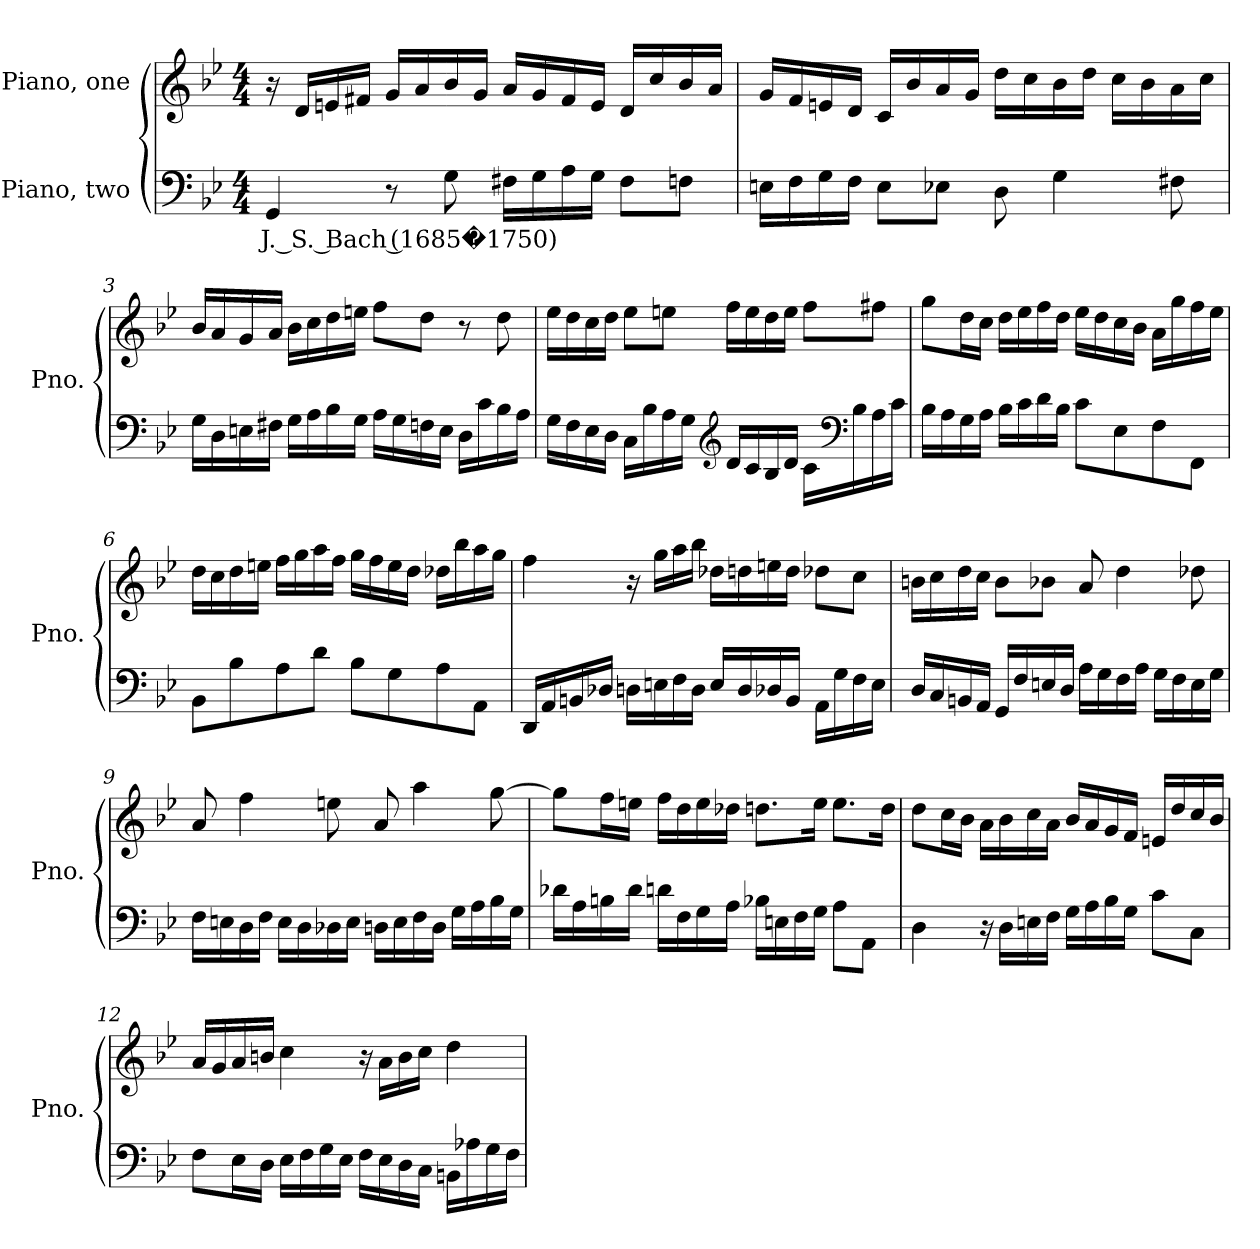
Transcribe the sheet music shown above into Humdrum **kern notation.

**kern	**text	**kern
*part2	*part2	*part1
*staff2	*staff2	*staff1
*I"Piano, two	*	*I"Piano, one
*I'Pno.	*	*I'Pno.
*clefF4	*	*clefG2
*k[b-e-]	*	*k[b-e-]
*M4/4	*	*M4/4
*MM85	*	*MM85
=1	=1	=1
!	!LO:LY:b	!
4GG/	J. S. Bach (1685�1750)	16r
.	.	16d/LL
.	.	16en/
.	.	16f#X/JJ
8r	.	16g/LL
.	.	16a/
8G\	.	16b-/
.	.	16g/JJ
16F#X\LL	.	16a/LL
16G\	.	16g/
16A\	.	16f#/
16G\JJ	.	16e/JJ
8F#\L	.	16d/LL
.	.	16cc/
8Fn\J	.	16b-/
.	.	16a/JJ
!!LO:LB:g=z
=2	=2	=2
16En\LL	.	16g/LL
16F\	.	16f/
16G\	.	16en/
16F\JJ	.	16d/JJ
8E\L	.	16c/LL
.	.	16b-/
8E-X\J	.	16a/
.	.	16g/JJ
8D\	.	16dd\LL
.	.	16cc\
4G\	.	16b-\
.	.	16dd\JJ
.	.	16cc\LL
.	.	16b-\
8F#X\	.	16a\
.	.	16cc\JJ
=3	=3	=3
16G\LL	.	16b-/LL
16D\	.	16a/
16En\	.	16g/
16F#X\JJ	.	16a/JJ
16G\LL	.	16b-\LL
16A\	.	16cc\
16B-\	.	16dd\
16G\JJ	.	16een\JJ
16A\LL	.	8ff\L
16G\	.	.
16Fn\	.	8dd\J
16E\JJ	.	.
16D\LL	.	8r
16c\	.	.
16B-\	.	8dd\
16A\JJ	.	.
!!LO:LB:g=z
=4	=4	=4
16G\LL	.	16ee-\LL
16F\	.	16dd\
16E-\	.	16cc\
16D\JJ	.	16dd\JJ
16C\LL	.	8ee-\L
16B-\	.	.
16A\	.	8een\J
16G\JJ	.	.
*clefG2	*	*
16d/LL	.	16ff\LL
16c/	.	16ee\
16B-/	.	16dd\
16d/JJ	.	16ee\JJ
16c\LL	.	8ff\L
*clefF4	*	*
16B-\	.	.
16A\	.	8ff#X\J
16c\JJ	.	.
=5	=5	=5
16B-\LL	.	8gg\L
16A\	.	.
16G\	.	16dd\L
16A\JJ	.	16cc\JJ
16B-\LL	.	16dd\LL
16c\	.	16ee-\
16d\	.	16ff\
16B-\JJ	.	16dd\JJ
8c\L	.	16ee-\LL
.	.	16dd\
8E-\	.	16cc\
.	.	16b-\JJ
8F\	.	16a\LL
.	.	16gg\
8FF\J	.	16ff\
.	.	16ee-\JJ
!!LO:LB:g=z
=6	=6	=6
8BB-\L	.	16dd\LL
.	.	16cc\
8B-\	.	16dd\
.	.	16een\JJ
8A\	.	16ff\LL
.	.	16gg\
8d\J	.	16aa\
.	.	16ff\JJ
8B-\L	.	16gg\LL
.	.	16ff\
8G\	.	16ee\
.	.	16dd\JJ
8A\	.	16dd-X\LL
.	.	16bb-\
8AA\J	.	16aa\
.	.	16gg\JJ
=7	=7	=7
16DD/LL	.	4ff\
16AA/	.	.
16BBn/	.	.
16D-X/JJ	.	.
16Dn\LL	.	16r
16En\	.	16gg\LL
16F\	.	16aa\
16D\JJ	.	16bb-\JJ
16E/LL	.	16dd-X\LL
16D/	.	16ddn\
16D-X/	.	16een\
16BB/JJ	.	16dd\JJ
16AA\LL	.	8dd-X\L
16G\	.	.
16F\	.	8cc\J
16E\JJ	.	.
!!LO:LB:g=z
=8	=8	=8
16D/LL	.	16bn\LL
16C/	.	16cc\
16BBn/	.	16dd\
16AA/JJ	.	16cc\JJ
16GG/LL	.	8b\L
16F/	.	.
16En/	.	8b-X\J
16D/JJ	.	.
16A\LL	.	8a/
16G\	.	.
16F\	.	4dd\
16A\JJ	.	.
16G\LL	.	.
16F\	.	.
16E\	.	8dd-X\
16G\JJ	.	.
=9	=9	=9
16F\LL	.	8a/
16En\	.	.
16D\	.	4ff\
16F\JJ	.	.
16E\LL	.	.
16D\	.	.
16D-X\	.	8een\
16E\JJ	.	.
16Dn\LL	.	8a/
16E\	.	.
16F\	.	4aa\
16D\JJ	.	.
16G\LL	.	.
16A\	.	.
16B-\	.	[8gg\
16G\JJ	.	.
!!LO:LB:g=z
=10	=10	=10
16d-X\LL	.	8gg\L]
16A\	.	.
16Bn\	.	16ff\L
16d-\JJ	.	16een\JJ
16dn\LL	.	16ff\LL
16F\	.	16dd\
16G\	.	16ee\
16A\JJ	.	16dd-X\JJ
16B-X\LL	.	8.ddn\L
16En\	.	.
16F\	.	.
16G\JJ	.	16ee\Jk
8A\L	.	8.ee\L
8AA\J	.	.
.	.	16dd\Jk
=11	=11	=11
4D\	.	8dd\L
.	.	16cc\L
.	.	16b-\JJ
16r	.	16a\LL
16D\LL	.	16b-\
16En\	.	16cc\
16F\JJ	.	16a\JJ
16G\LL	.	16b-/LL
16A\	.	16a/
16B-\	.	16g/
16G\JJ	.	16f/JJ
8c\L	.	16en/LL
.	.	16dd/
8C\J	.	16cc/
.	.	16b-/JJ
!!LO:PB:g=z
=12	=12	=12
8F\L	.	16a/LL
.	.	16g/
16E-\L	.	16a/
16D\JJ	.	16bn/JJ
16E-\LL	.	4cc\
16F\	.	.
16G\	.	.
16E-\JJ	.	.
16F\LL	.	16r
16E-\	.	16a\LL
16D\	.	16b\
16C\JJ	.	16cc\JJ
16BBn\LL	.	4dd\
16A-X\	.	.
16G\	.	.
16F\JJ	.	.
=	=	=
*-	*-	*-
